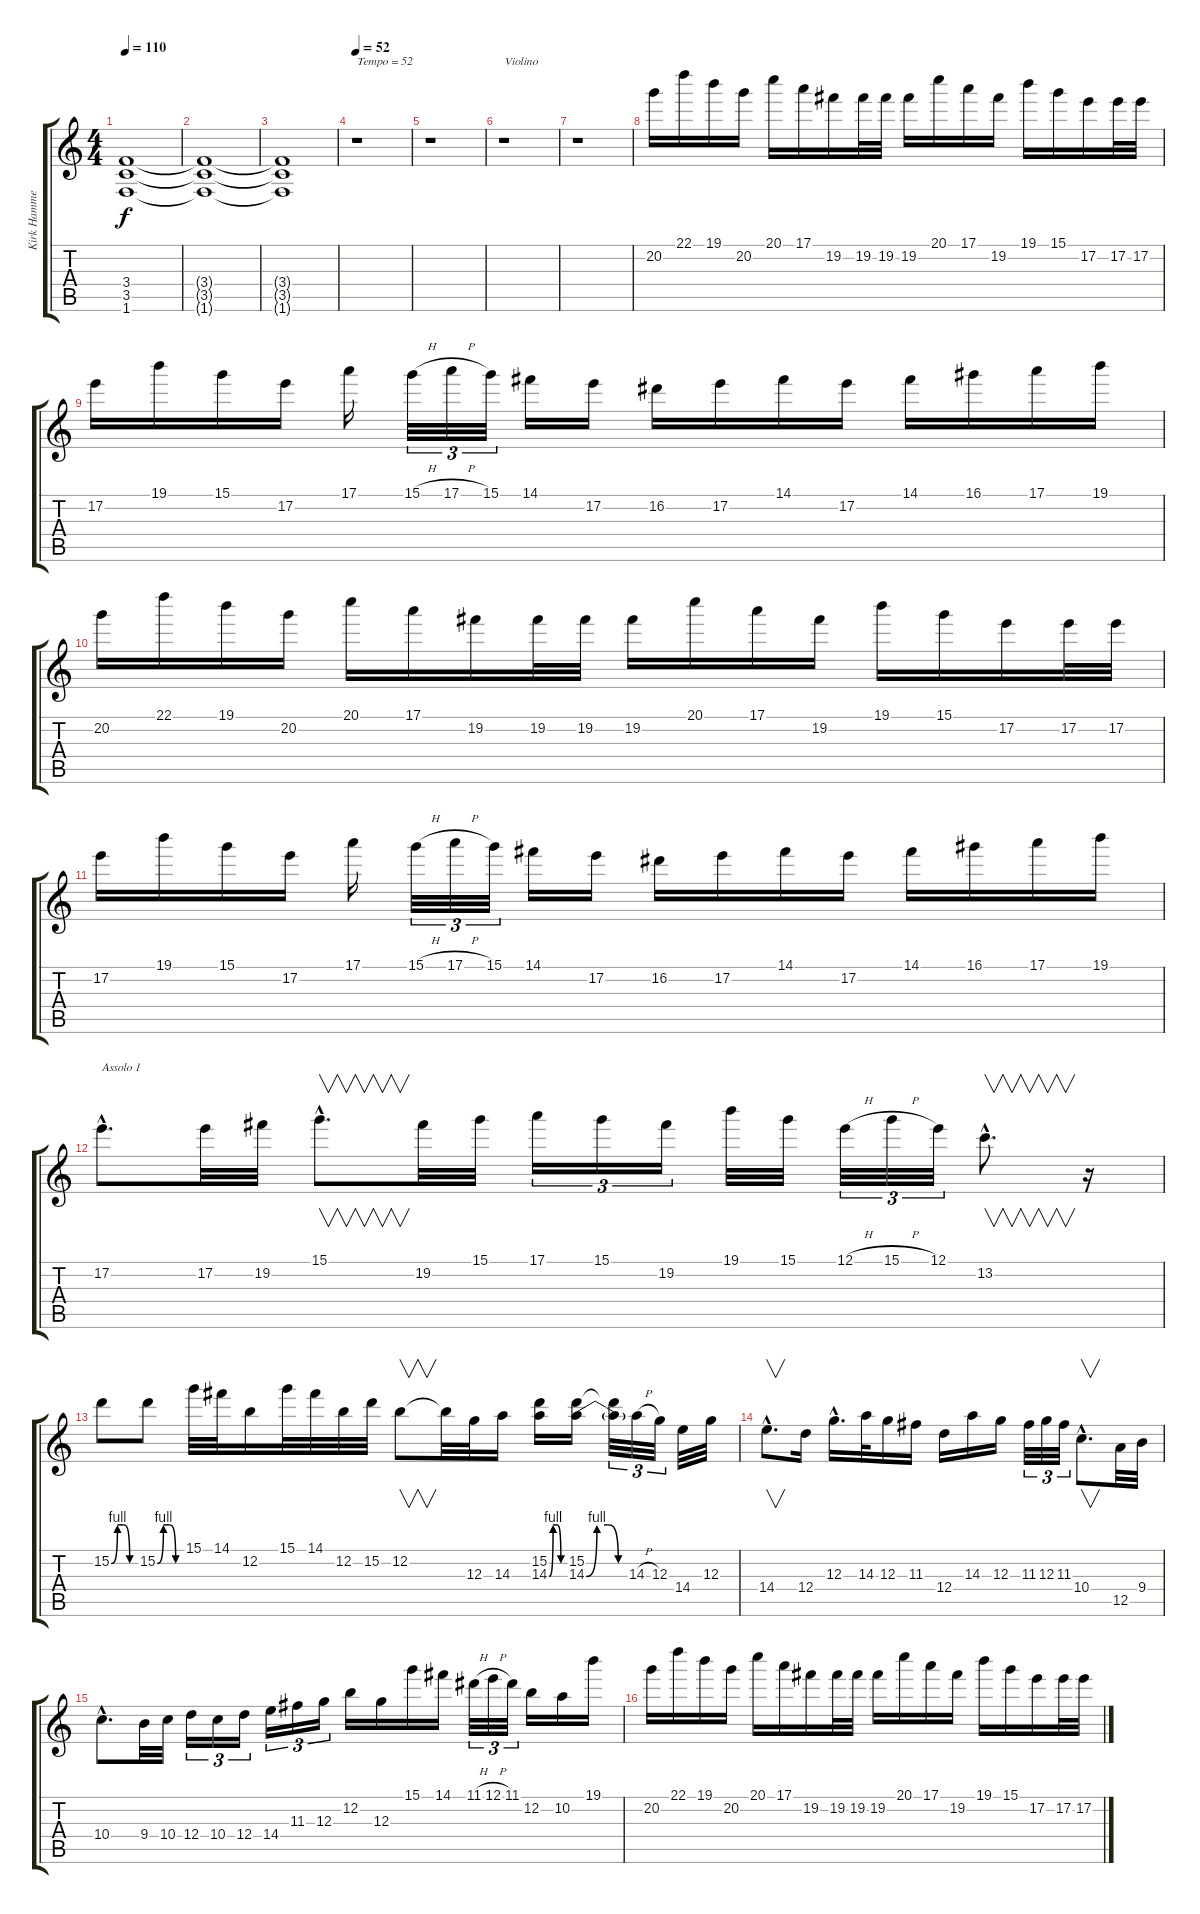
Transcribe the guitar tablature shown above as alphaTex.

\track ("Kirk Hammet" "Kirk Hamme") {instrument distortionguitar}
\staff {score tabs}
\tuning (E4 B3 G3 D3 A2 E2) {hide}
\ts (4 4)
\tempo 110
\clef g2
\ks c
(3.4{t} 3.5{t} 1.6{t}).1{dy f} |
(3.4{t} 3.5{t} 1.6{t}).1 |
(3.4{t} 3.5{t} 1.6{t}).1 |
\tempo 52
r.1{txt "Tempo = 52"} |
r.1 |
r.1{txt "Violino"} |
r.1 |
20.2.16 22.1.16 19.1.16 20.2.16 20.1.16 17.1.16 19.2.16 19.2.32 19.2.32 19.2.16 20.1.16 17.1.16 19.2.16 19.1.16 15.1.16 17.2.16 17.2.32 17.2.32 |
17.2.16 19.1.16 15.1.16 17.2.16 17.1.16 15.1{h}.32{tu (3 2)} 17.1{h}.32{tu (3 2)} 15.1.32{tu (3 2)} 14.1.16 17.2.16 16.2.16 17.2.16 14.1.16 17.2.16 14.1.16 16.1.16 17.1.16 19.1.16 |
20.2.16 22.1.16 19.1.16 20.2.16 20.1.16 17.1.16 19.2.16 19.2.32 19.2.32 19.2.16 20.1.16 17.1.16 19.2.16 19.1.16 15.1.16 17.2.16 17.2.32 17.2.32 |
17.2.16 19.1.16 15.1.16 17.2.16 17.1.16 15.1{h}.32{tu (3 2)} 17.1{h}.32{tu (3 2)} 15.1.32{tu (3 2)} 14.1.16 17.2.16 16.2.16 17.2.16 14.1.16 17.2.16 14.1.16 16.1.16 17.1.16 19.1.16 |
17.2{hac}.8{d txt "Assolo 1"} 17.2.32 19.2.32 15.1{hac}.8{v d} 19.2.32 15.1.32 17.1.16{tu (3 2)} 15.1.16{tu (3 2)} 19.2.16{tu (3 2)} 19.1.32 15.1.32 12.1{h}.32{tu (3 2)} 15.1{h}.32{tu (3 2)} 12.1.32{tu (3 2)} 13.2{hac}.8{v d} r.16 |
15.2{be (custom 0 0 15 4 30 4 45 0 60 0)}.8 15.2{be (custom 0 0 15 4 30 4 45 0 60 0)}.8 15.1.32 14.1.32 12.2.16 15.1.32 14.1.32 12.2.32 15.2.32 12.2.8{v} 12.2{t}.32 12.3.32 14.3.16 (15.2 14.3{be (custom 0 0 15 4 30 4 45 0 60 0)}).16 (15.2 14.3{be (custom 0 0 15 4 30 4 45 0 60 0)}).16 (15.2{t} 14.3{t}).32{tu (3 2)} 14.3{h}.32{tu (3 2)} 12.3.32{tu (3 2)} 14.4.32 12.3.32 |
14.4{hac}.8{v d} 12.4.16 12.3{hac}.16{d} 14.3.32 12.3.16 11.3.16 12.4.16 14.3.16 12.3.16 11.3.32{tu (3 2)} 12.3.32{tu (3 2)} 11.3.32{tu (3 2)} 10.4{hac}.8{v d} 12.5.32 9.4.32 |
10.4{hac}.8{d} 9.4.32 10.4.32 12.4.16{tu (3 2)} 10.4.16{tu (3 2)} 12.4.16{tu (3 2)} 14.4.16{tu (3 2)} 11.3.16{tu (3 2)} 12.3.16{tu (3 2)} 12.2.16 12.3.16 15.1.16 14.1.16 11.1{h}.32{tu (3 2)} 12.1{h}.32{tu (3 2)} 11.1.32{tu (3 2)} 12.2.16 10.2.16 19.1.16 |
20.2.16 22.1.16 19.1.16 20.2.16 20.1.16 17.1.16 19.2.16 19.2.32 19.2.32 19.2.16 20.1.16 17.1.16 19.2.16 19.1.16 15.1.16 17.2.16 17.2.32 17.2.32
